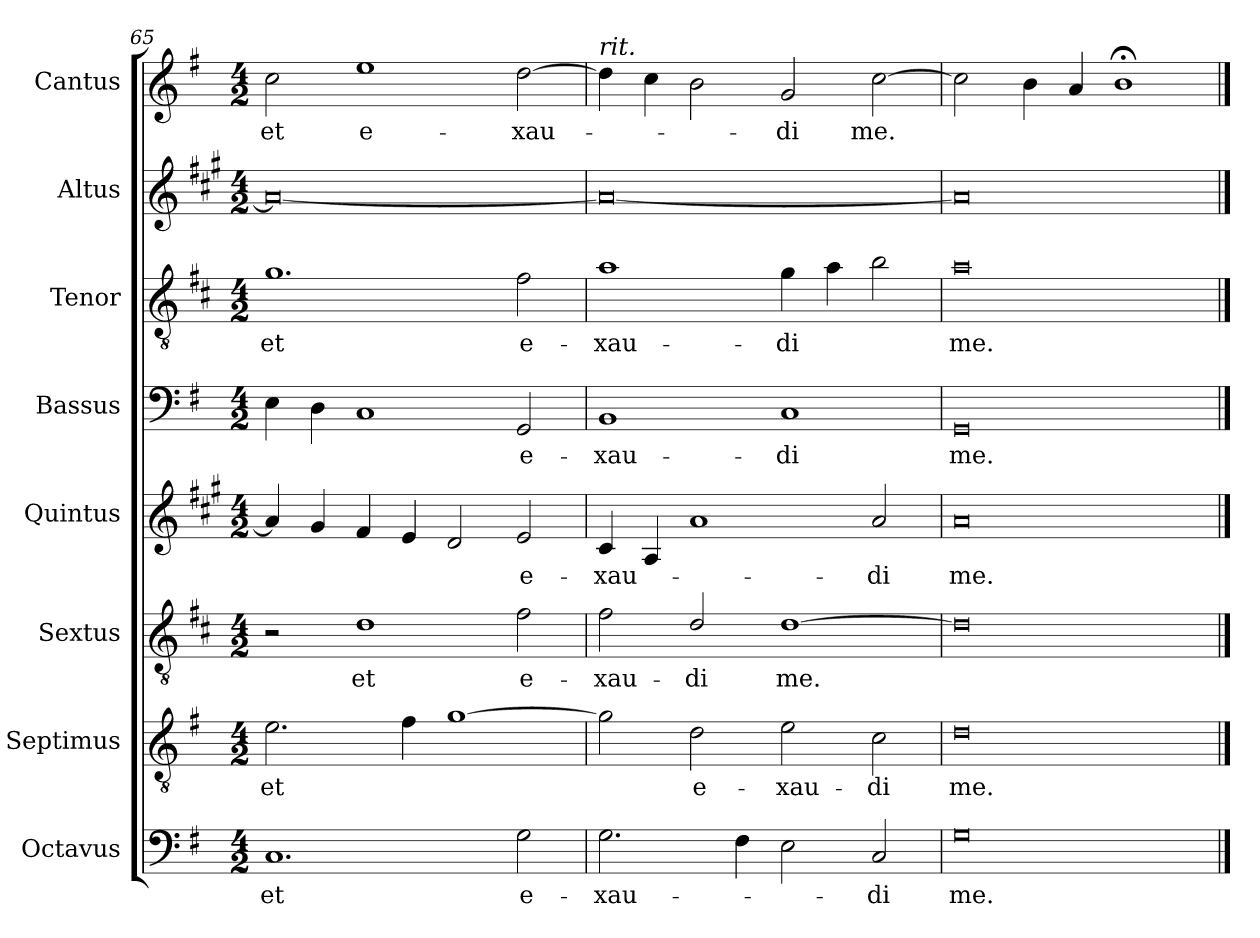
**kern	**text	**kern	**text	**kern	**text	**kern	**text	**kern	**text	**kern	**text	**kern	**text	**kern	**text
*part8	*part8	*part7	*part7	*part6	*part6	*part5	*part5	*part4	*part4	*part3	*part3	*part2	*part2	*part1	*part1
*staff8	*staff8	*staff7	*staff7	*staff6	*staff6	*staff5	*staff5	*staff4	*staff4	*staff3	*staff3	*staff2	*staff2	*staff1	*staff1
*I"Octavus	*	*I"Septimus	*	*I"Sextus	*	*I"Quintus	*	*I"Bassus	*	*I"Tenor	*	*I"Altus	*	*I"Cantus	*
*	*	*	*	*	*	*	*	*I'B	*	*I'T	*	*I'A	*	*I'C	*
*clefF4	*	*clefGv2	*	*clefGv2	*	*clefG2	*	*clefF4	*	*clefGv2	*	*clefG2	*	*clefG2	*
*	*	*	*	*ITrd4c7	*	*ITrd1c2	*	*	*	*ITrd4c7	*	*ITrd1c2	*	*	*
*k[f#]	*	*k[f#]	*	*k[f#]	*	*k[f#]	*	*k[f#]	*	*k[f#]	*	*k[f#]	*	*k[f#]	*
*G:	*	*G:	*	*G:	*	*G:	*	*G:	*	*G:	*	*G:	*	*G:	*
*M4/2	*	*M4/2	*	*M4/2	*	*M4/2	*	*M4/2	*	*M4/2	*	*M4/2	*	*M4/2	*
=65	=65	=65	=65	=65	=65	=65	=65	=65	=65	=65	=65	=65	=65	=65	=65
!	!LO:LY:b	!	!LO:LY:b	!	!	!	!	!	!	!	!LO:LY:b	!	!	!	!LO:LY:b
1.C	et	2.e\	et	2r	.	4g/]	.	4E\	.	1.c	et	0g_	.	2cc\	et
.	.	.	.	.	.	4f#/	.	4D\	.	.	.	.	.	.	.
!	!	!	!	!	!LO:LY:b	!	!	!	!	!	!	!	!	!	!LO:LY:b
.	.	.	.	1G	et	4e/	.	1C	.	.	.	.	.	1ee	e-
.	.	4f#\	.	.	.	4d/	.	.	.	.	.	.	.	.	.
.	.	[1g	.	.	.	2c/	.	.	.	.	.	.	.	.	.
!	!LO:LY:b	!	!	!	!LO:LY:b	!	!LO:LY:b	!	!LO:LY:b	!	!LO:LY:b	!	!	!	!LO:LY:b
2G\	e-	.	.	2B\	e-	2d/	e-	2GG/	e-	2B\	e-	.	.	[2dd\	-xau-
=66	=66	=66	=66	=66	=66	=66	=66	=66	=66	=66	=66	=66	=66	=66	=66
!	!	!	!	!	!	!	!	!	!	!	!	!	!	!LO:TX:a:i:t=rit.	!
!	!LO:LY:b	!	!	!	!LO:LY:b	!	!LO:LY:b	!	!LO:LY:b	!	!LO:LY:b	!	!	!	!
2.G\	-xau-	2g\]	.	2B\	-xau-	4B/	-xau-	1BB	-xau-	1d	-xau-	0g_	.	4dd\]	.
.	.	.	.	.	.	4G/	.	.	.	.	.	.	.	4cc\	.
!	!	!	!LO:LY:b	!	!LO:LY:b	!	!	!	!	!	!	!	!	!	!
.	.	2d\	e-	2G/	-di	1g	.	.	.	.	.	.	.	2b\	.
4F#\	.	.	.	.	.	.	.	.	.	.	.	.	.	.	.
!	!	!	!LO:LY:b	!	!LO:LY:b	!	!	!	!LO:LY:b	!	!LO:LY:b	!	!	!	!LO:LY:b
2E\	.	2e\	-xau-	[1G	me.	.	.	1C	-di	4c\	-di	.	.	2g/	-di
.	.	.	.	.	.	.	.	.	.	4d\	.	.	.	.	.
!	!LO:LY:b	!	!LO:LY:b	!	!	!	!LO:LY:b	!	!	!	!	!	!	!	!LO:LY:b
2C/	-di	2c\	-di	.	.	2g/	-di	.	.	2e\	.	.	.	[2cc\	me.
=67	=67	=67	=67	=67	=67	=67	=67	=67	=67	=67	=67	=67	=67	=67	=67
!	!LO:LY:b	!	!LO:LY:b	!	!	!	!LO:LY:b	!	!LO:LY:b	!	!LO:LY:b	!	!	!	!
0G	me.	0d	me.	0G]	.	0g	me.	0GG	me.	0d	me.	0g]	.	2cc\]	.
.	.	.	.	.	.	.	.	.	.	.	.	.	.	4b\	.
.	.	.	.	.	.	.	.	.	.	.	.	.	.	4a/	.
.	.	.	.	.	.	.	.	.	.	.	.	.	.	1b;<	.
==	==	==	==	==	==	==	==	==	==	==	==	==	==	==	==
*-	*-	*-	*-	*-	*-	*-	*-	*-	*-	*-	*-	*-	*-	*-	*-
